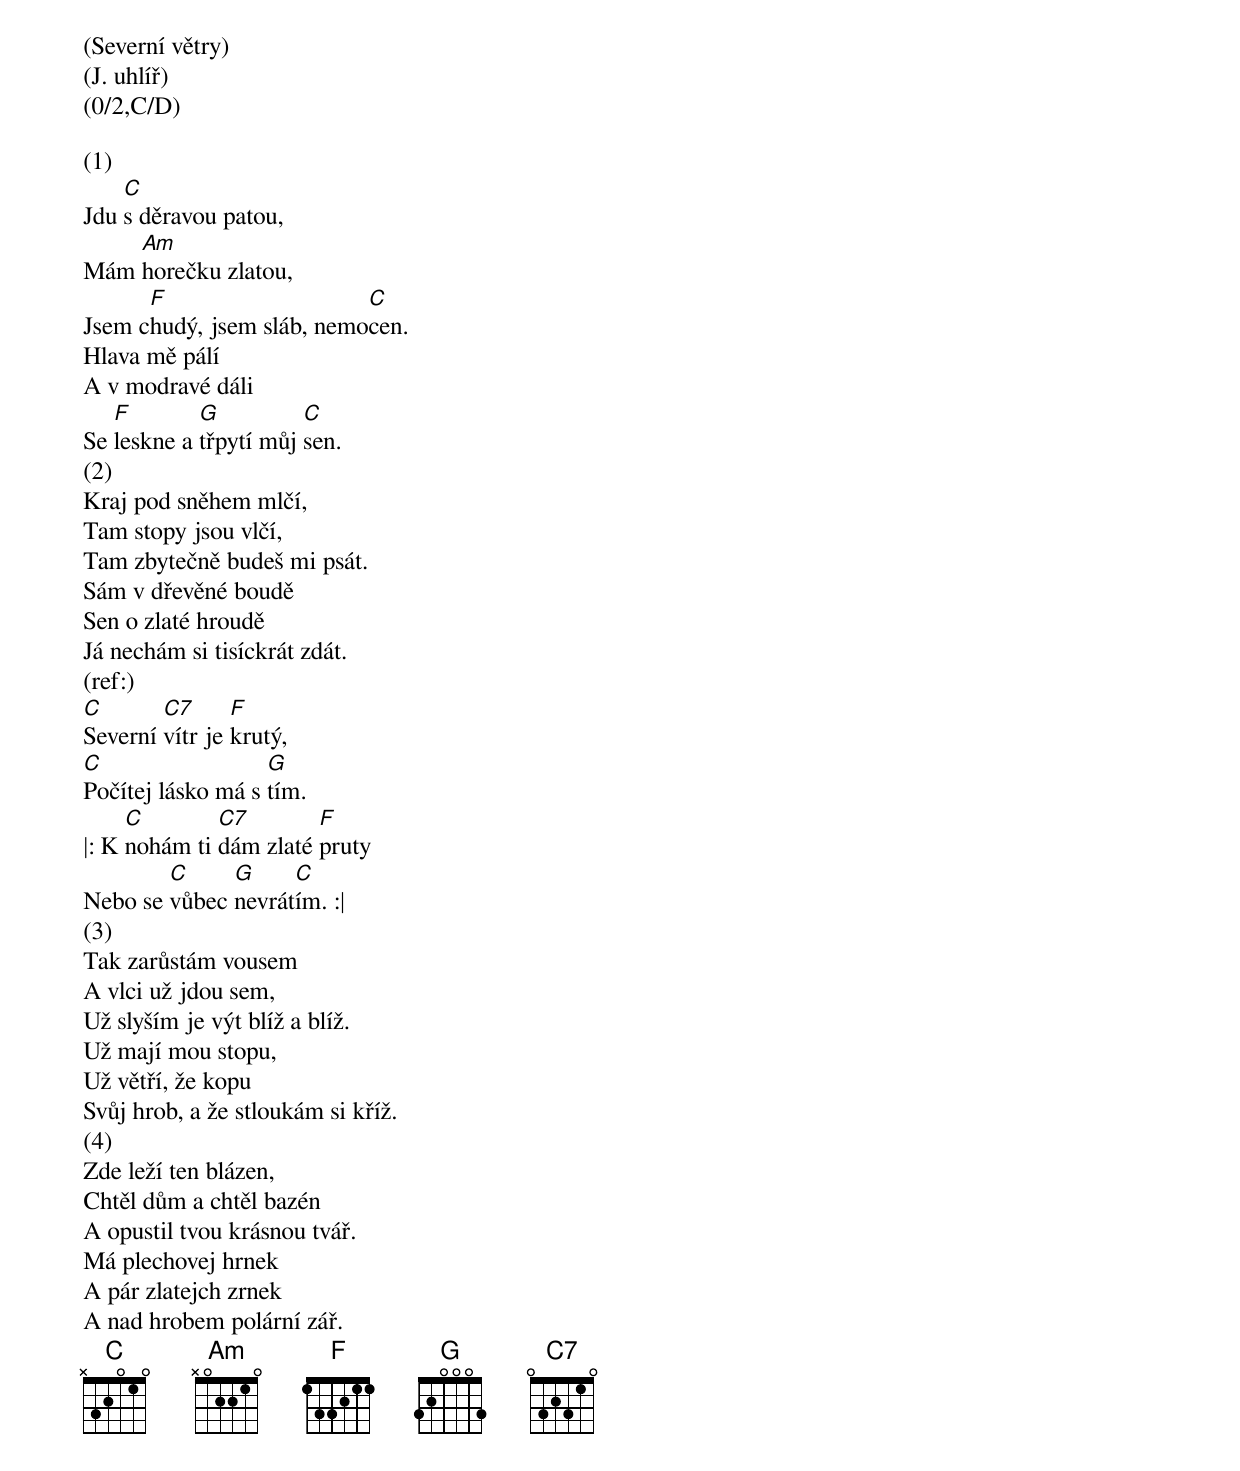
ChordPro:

(Severní větry)
(J. uhlíř)
(0/2,C/D)

(1)
Jdu [C]s děravou patou,
Mám [Am]horečku zlatou,
Jsem c[F]hudý, jsem sláb, nemo[C]cen.
Hlava mě pálí
A v modravé dáli
Se [F]leskne a [G]třpytí můj [C]sen.
(2)
Kraj pod sněhem mlčí,
Tam stopy jsou vlčí,
Tam zbytečně budeš mi psát.
Sám v dřevěné boudě
Sen o zlaté hroudě
Já nechám si tisíckrát zdát.
(ref:)
[C]Severní [C7]vítr je [F]krutý,
[C]Počítej lásko má s [G]tím.
|: K [C]nohám ti [C7]dám zlaté [F]pruty
Nebo se [C]vůbec [G]nevrát[C]ím. :|
(3)
Tak zarůstám vousem
A vlci už jdou sem,
Už slyším je výt blíž a blíž.
Už mají mou stopu,
Už větří, že kopu
Svůj hrob, a že stloukám si kříž.
(4)
Zde leží ten blázen,
Chtěl dům a chtěl bazén
A opustil tvou krásnou tvář.
Má plechovej hrnek
A pár zlatejch zrnek
A nad hrobem polární zář.
